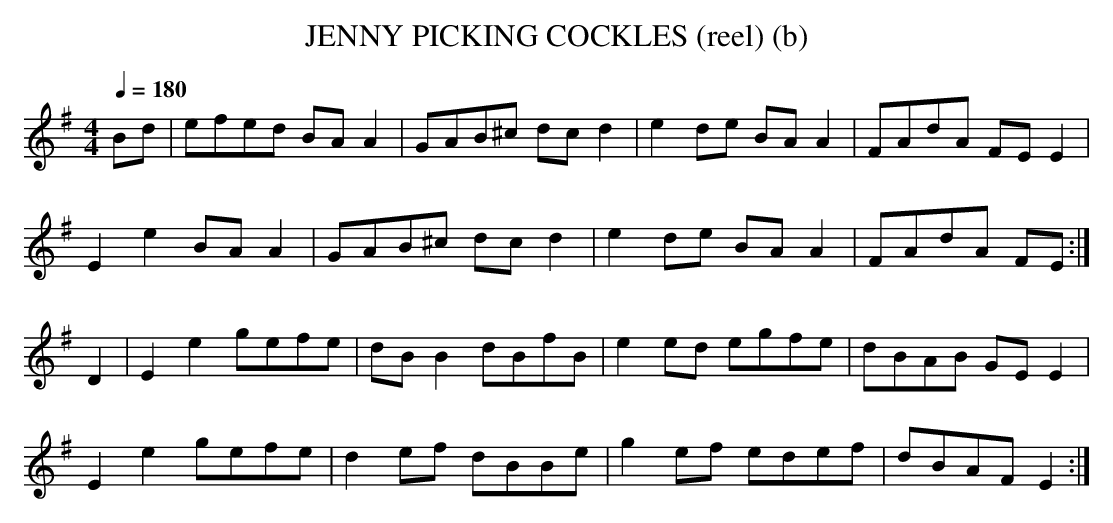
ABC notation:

X:1
T:JENNY PICKING COCKLES (reel) (b)
M:4/4
Q:1/4=180
K:Em
Bd|efed BAA2|GAB^c dcd2|e2de BAA2|FAdA FEE2|
E2e2 BAA2|GAB^c dcd2|e2de BAA2|FAdA FE:|
D2|E2e2 gefe|dBB2 dBfB|e2ed egfe|dBAB GEE2|
E2e2 gefe|d2ef dBBe|g2ef edef|dBAF E2:|
